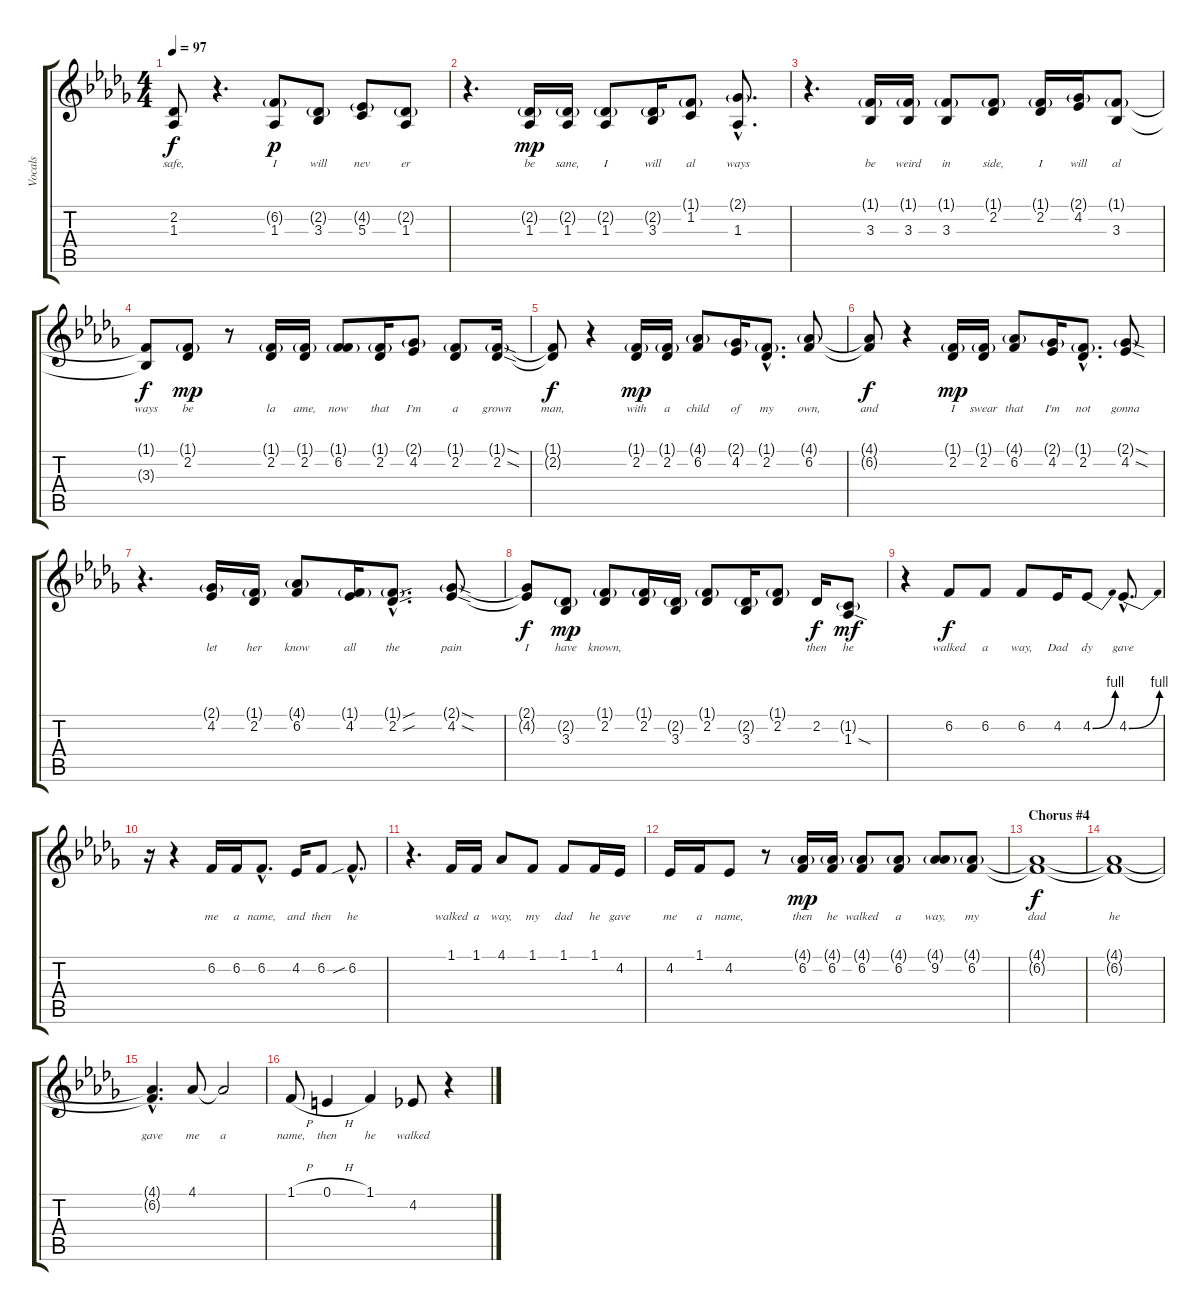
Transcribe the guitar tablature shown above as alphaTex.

\track ("Vocals" "Vocals") {instrument sopranosax}
\staff {score tabs}
\tuning (E4 B3 G3 D3 A2 E2) {hide}
\ts (4 4)
\tempo 97
\clef g2
\ks db
(2.2{t} 1.3{t}).8{lyrics (0 "safe,") lyrics (1 "") lyrics (2 "") lyrics (3 "") lyrics (4 "") dy f} r.4{d} (6.2{g} 1.3).8{lyrics (0 "I") lyrics (1 "") lyrics (2 "") lyrics (3 "") lyrics (4 "") dy p} (2.2{g} 3.3).8{lyrics (0 "will") lyrics (1 "") lyrics (2 "") lyrics (3 "") lyrics (4 "")} (4.2{g} 5.3).8{lyrics (0 "nev") lyrics (1 "") lyrics (2 "") lyrics (3 "") lyrics (4 "")} (2.2{g} 1.3).8{lyrics (0 "er") lyrics (1 "") lyrics (2 "") lyrics (3 "") lyrics (4 "")} |
r.4{d} (2.2{g} 1.3).16{lyrics (0 "be") lyrics (1 "") lyrics (2 "") lyrics (3 "") lyrics (4 "") dy mp} (2.2{g} 1.3).16{lyrics (0 "sane,") lyrics (1 "") lyrics (2 "") lyrics (3 "") lyrics (4 "")} (2.2{g} 1.3).8{lyrics (0 "I") lyrics (1 "") lyrics (2 "") lyrics (3 "") lyrics (4 "")} (2.2{g} 3.3).16{lyrics (0 "will") lyrics (1 "") lyrics (2 "") lyrics (3 "") lyrics (4 "")} (1.1{g} 1.2).8{lyrics (0 "al") lyrics (1 "") lyrics (2 "") lyrics (3 "") lyrics (4 "")} (2.1{g hac} 1.3{hac}).8{d lyrics (0 "ways") lyrics (1 "") lyrics (2 "") lyrics (3 "") lyrics (4 "")} |
r.4{d} (1.1{g} 3.3).16{lyrics (0 "be") lyrics (1 "") lyrics (2 "") lyrics (3 "") lyrics (4 "")} (1.1{g} 3.3).16{lyrics (0 "weird") lyrics (1 "") lyrics (2 "") lyrics (3 "") lyrics (4 "")} (1.1{g} 3.3).8{lyrics (0 "in") lyrics (1 "") lyrics (2 "") lyrics (3 "") lyrics (4 "")} (1.1{g} 2.2).8{lyrics (0 "side,") lyrics (1 "") lyrics (2 "") lyrics (3 "") lyrics (4 "")} (1.1{g} 2.2).16{lyrics (0 "I") lyrics (1 "") lyrics (2 "") lyrics (3 "") lyrics (4 "")} (2.1{g} 4.2).16{lyrics (0 "will") lyrics (1 "") lyrics (2 "") lyrics (3 "") lyrics (4 "")} (1.1{g} 3.3).8{lyrics (0 "al") lyrics (1 "") lyrics (2 "") lyrics (3 "") lyrics (4 "")} |
(1.1{t} 3.3{t}).8{lyrics (0 "ways") lyrics (1 "") lyrics (2 "") lyrics (3 "") lyrics (4 "") dy f} (1.1{g} 2.2).8{lyrics (0 "be") lyrics (1 "") lyrics (2 "") lyrics (3 "") lyrics (4 "") dy mp} r.8 (1.1{g} 2.2).16{lyrics (0 "la") lyrics (1 "") lyrics (2 "") lyrics (3 "") lyrics (4 "")} (1.1{g} 2.2).16{lyrics (0 "ame,") lyrics (1 "") lyrics (2 "") lyrics (3 "") lyrics (4 "")} (1.1{g} 6.2).8{lyrics (0 "now") lyrics (1 "") lyrics (2 "") lyrics (3 "") lyrics (4 "")} (1.1{g} 2.2).16{lyrics (0 "that") lyrics (1 "") lyrics (2 "") lyrics (3 "") lyrics (4 "")} (2.1{g} 4.2).8{lyrics (0 "I'm") lyrics (1 "") lyrics (2 "") lyrics (3 "") lyrics (4 "")} (1.1{g} 2.2).8{lyrics (0 "a") lyrics (1 "") lyrics (2 "") lyrics (3 "") lyrics (4 "")} (1.1{sod g} 2.2{sod}).16{lyrics (0 "grown") lyrics (1 "") lyrics (2 "") lyrics (3 "") lyrics (4 "")} |
(1.1{t} 2.2{t}).8{lyrics (0 "man,") lyrics (1 "") lyrics (2 "") lyrics (3 "") lyrics (4 "") dy f} r.4 (1.1{g} 2.2).16{lyrics (0 "with") lyrics (1 "") lyrics (2 "") lyrics (3 "") lyrics (4 "") dy mp} (1.1{g} 2.2).16{lyrics (0 "a") lyrics (1 "") lyrics (2 "") lyrics (3 "") lyrics (4 "")} (4.1{g} 6.2).8{lyrics (0 "child") lyrics (1 "") lyrics (2 "") lyrics (3 "") lyrics (4 "")} (2.1{g} 4.2).16{lyrics (0 "of") lyrics (1 "") lyrics (2 "") lyrics (3 "") lyrics (4 "")} (1.1{g hac} 2.2{hac}).8{d lyrics (0 "my") lyrics (1 "") lyrics (2 "") lyrics (3 "") lyrics (4 "")} (4.1{g} 6.2).8{lyrics (0 "own,") lyrics (1 "") lyrics (2 "") lyrics (3 "") lyrics (4 "")} |
(4.1{t} 6.2{t}).8{lyrics (0 "and") lyrics (1 "") lyrics (2 "") lyrics (3 "") lyrics (4 "") dy f} r.4 (1.1{g} 2.2).16{lyrics (0 "I") lyrics (1 "") lyrics (2 "") lyrics (3 "") lyrics (4 "") dy mp} (1.1{g} 2.2).16{lyrics (0 "swear") lyrics (1 "") lyrics (2 "") lyrics (3 "") lyrics (4 "")} (4.1{g} 6.2).8{lyrics (0 "that") lyrics (1 "") lyrics (2 "") lyrics (3 "") lyrics (4 "")} (2.1{g} 4.2).16{lyrics (0 "I'm") lyrics (1 "") lyrics (2 "") lyrics (3 "") lyrics (4 "")} (1.1{g hac} 2.2{hac}).8{d lyrics (0 "not") lyrics (1 "") lyrics (2 "") lyrics (3 "") lyrics (4 "")} (2.1{sod g} 4.2{sod}).8{lyrics (0 "gonna") lyrics (1 "") lyrics (2 "") lyrics (3 "") lyrics (4 "")} |
r.4{d} (2.1{g} 4.2).16{lyrics (0 "let") lyrics (1 "") lyrics (2 "") lyrics (3 "") lyrics (4 "")} (1.1{g} 2.2).16{lyrics (0 "her") lyrics (1 "") lyrics (2 "") lyrics (3 "") lyrics (4 "")} (4.1{g} 6.2).8{lyrics (0 "know") lyrics (1 "") lyrics (2 "") lyrics (3 "") lyrics (4 "")} (1.1{g} 4.2).16{lyrics (0 "all") lyrics (1 "") lyrics (2 "") lyrics (3 "") lyrics (4 "")} (1.1{sou g} 2.2{sou hac}).8{d lyrics (0 "the") lyrics (1 "") lyrics (2 "") lyrics (3 "") lyrics (4 "")} (2.1{sod g} 4.2{sod}).8{lyrics (0 "pain") lyrics (1 "") lyrics (2 "") lyrics (3 "") lyrics (4 "")} |
(2.1{t} 4.2{t}).8{lyrics (0 "I") lyrics (1 "") lyrics (2 "") lyrics (3 "") lyrics (4 "") dy f} (2.2{g} 3.3).8{lyrics (0 "have") lyrics (1 "") lyrics (2 "") lyrics (3 "") lyrics (4 "") dy mp} (1.1{g} 2.2).8{lyrics (0 "known,") lyrics (1 "") lyrics (2 "") lyrics (3 "") lyrics (4 "")} (1.1{g} 2.2).16{lyrics (0 "") lyrics (1 "") lyrics (2 "") lyrics (3 "") lyrics (4 "")} (2.2{g} 3.3).16{lyrics (0 "") lyrics (1 "") lyrics (2 "") lyrics (3 "") lyrics (4 "")} (1.1{g} 2.2).8{lyrics (0 "") lyrics (1 "") lyrics (2 "") lyrics (3 "") lyrics (4 "")} (2.2{g} 3.3).16{lyrics (0 "") lyrics (1 "") lyrics (2 "") lyrics (3 "") lyrics (4 "")} (1.1{g} 2.2).8{lyrics (0 "") lyrics (1 "") lyrics (2 "") lyrics (3 "") lyrics (4 "")} 2.2.16{lyrics (0 "then") lyrics (1 "") lyrics (2 "") lyrics (3 "") lyrics (4 "") dy f} (1.2{g} 1.3{sod}).8{lyrics (0 "he") lyrics (1 "") lyrics (2 "") lyrics (3 "") lyrics (4 "") dy mf} |
r.4 6.2.8{lyrics (0 "walked") lyrics (1 "") lyrics (2 "") lyrics (3 "") lyrics (4 "") dy f} 6.2.8{lyrics (0 "a") lyrics (1 "") lyrics (2 "") lyrics (3 "") lyrics (4 "")} 6.2.8{lyrics (0 "way,") lyrics (1 "") lyrics (2 "") lyrics (3 "") lyrics (4 "")} 4.2.16{lyrics (0 "Dad") lyrics (1 "") lyrics (2 "") lyrics (3 "") lyrics (4 "")} 4.2{be (bend 0 0 60 4)}.8{lyrics (0 "dy") lyrics (1 "") lyrics (2 "") lyrics (3 "") lyrics (4 "")} 4.2{be (bend 0 0 60 4) hac}.8{d lyrics (0 "gave") lyrics (1 "") lyrics (2 "") lyrics (3 "") lyrics (4 "")} |
r.16 r.4 6.2.16{lyrics (0 "me") lyrics (1 "") lyrics (2 "") lyrics (3 "") lyrics (4 "")} 6.2.16{lyrics (0 "a") lyrics (1 "") lyrics (2 "") lyrics (3 "") lyrics (4 "")} 6.2{hac}.8{d lyrics (0 "name,") lyrics (1 "") lyrics (2 "") lyrics (3 "") lyrics (4 "")} 4.2.16{lyrics (0 "and") lyrics (1 "") lyrics (2 "") lyrics (3 "") lyrics (4 "")} 6.2.8{lyrics (0 "then") lyrics (1 "") lyrics (2 "") lyrics (3 "") lyrics (4 "")} 6.2{sib hac}.8{d lyrics (0 "he") lyrics (1 "") lyrics (2 "") lyrics (3 "") lyrics (4 "")} |
r.4{d} 1.1.16{lyrics (0 "walked") lyrics (1 "") lyrics (2 "") lyrics (3 "") lyrics (4 "")} 1.1.16{lyrics (0 "a") lyrics (1 "") lyrics (2 "") lyrics (3 "") lyrics (4 "")} 4.1.8{lyrics (0 "way,") lyrics (1 "") lyrics (2 "") lyrics (3 "") lyrics (4 "")} 1.1.8{lyrics (0 "my") lyrics (1 "") lyrics (2 "") lyrics (3 "") lyrics (4 "")} 1.1.8{lyrics (0 "dad") lyrics (1 "") lyrics (2 "") lyrics (3 "") lyrics (4 "")} 1.1.16{lyrics (0 "he") lyrics (1 "") lyrics (2 "") lyrics (3 "") lyrics (4 "")} 4.2.16{lyrics (0 "gave") lyrics (1 "") lyrics (2 "") lyrics (3 "") lyrics (4 "")} |
4.2.16{lyrics (0 "me") lyrics (1 "") lyrics (2 "") lyrics (3 "") lyrics (4 "")} 1.1.16{lyrics (0 "a") lyrics (1 "") lyrics (2 "") lyrics (3 "") lyrics (4 "")} 4.2.8{lyrics (0 "name,") lyrics (1 "") lyrics (2 "") lyrics (3 "") lyrics (4 "")} r.8 (4.1{g} 6.2).16{lyrics (0 "then") lyrics (1 "") lyrics (2 "") lyrics (3 "") lyrics (4 "") dy mp} (4.1{g} 6.2).16{lyrics (0 "he") lyrics (1 "") lyrics (2 "") lyrics (3 "") lyrics (4 "")} (4.1{g} 6.2).8{lyrics (0 "walked") lyrics (1 "") lyrics (2 "") lyrics (3 "") lyrics (4 "")} (4.1{g} 6.2).8{lyrics (0 "a") lyrics (1 "") lyrics (2 "") lyrics (3 "") lyrics (4 "")} (4.1{g} 9.2).8{lyrics (0 "way,") lyrics (1 "") lyrics (2 "") lyrics (3 "") lyrics (4 "")} (4.1{g} 6.2).8{lyrics (0 "my") lyrics (1 "") lyrics (2 "") lyrics (3 "") lyrics (4 "")} |
\section ("" "Chorus #4")
(4.1{t} 6.2{t}).1{lyrics (0 "dad") lyrics (1 "") lyrics (2 "") lyrics (3 "") lyrics (4 "") dy f} |
(4.1{t} 6.2{t}).1{lyrics (0 "he") lyrics (1 "") lyrics (2 "") lyrics (3 "") lyrics (4 "")} |
(4.1{hac t} 6.2{hac t}).4{d lyrics (0 "gave") lyrics (1 "") lyrics (2 "") lyrics (3 "") lyrics (4 "")} 4.1.8{lyrics (0 "me") lyrics (1 "") lyrics (2 "") lyrics (3 "") lyrics (4 "")} 4.1{t}.2{lyrics (0 "a") lyrics (1 "") lyrics (2 "") lyrics (3 "") lyrics (4 "")} |
1.1{h}.8{lyrics (0 "name,") lyrics (1 "") lyrics (2 "") lyrics (3 "") lyrics (4 "")} 0.1{h}.4{lyrics (0 "then") lyrics (1 "") lyrics (2 "") lyrics (3 "") lyrics (4 "")} 1.1.4{lyrics (0 "he") lyrics (1 "") lyrics (2 "") lyrics (3 "") lyrics (4 "")} 4.2.8{lyrics (0 "walked") lyrics (1 "") lyrics (2 "") lyrics (3 "") lyrics (4 "")} r.4
